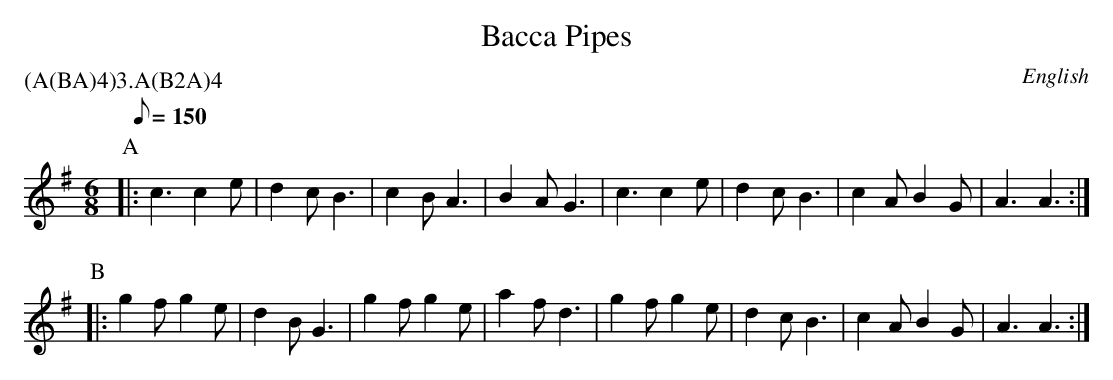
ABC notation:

X:1
T:Bacca Pipes
M:6/8
L:1/8
Q:150
O:English
P:(A(BA)4)3.A(B2A)4
K:ADor
P:A
|: c3   c2 e | d2 c B3   | c2 B A3   | B2 A G3 |\
   c3   c2 e | d2 c B3   | c2 A B2 G | A3   A3 :|
P:B
|: g2 f g2 e | d2 B G3   | g2 f g2 e | a2 f d3 |\
   g2 f g2 e | d2 c B3   | c2A B2 G | A3   A3 :|
